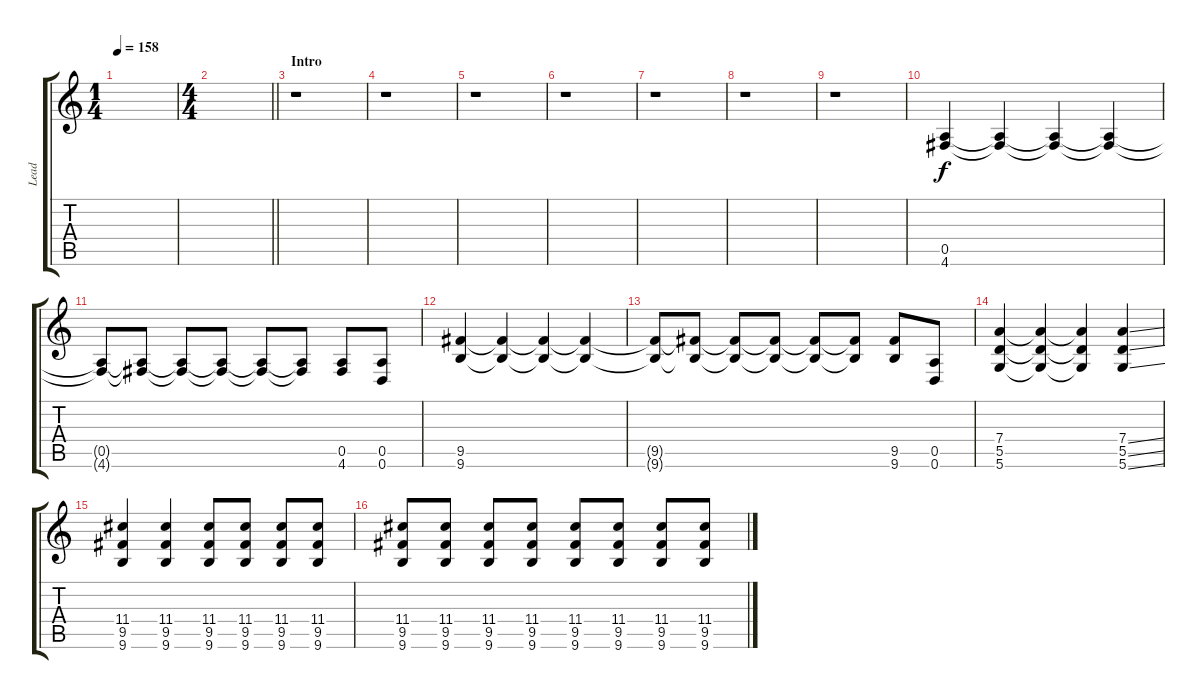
\track ("Lead" "Lead") {instrument distortionguitar}
\staff {score tabs}
\tuning (E4 B3 G3 D3 A2 D2) {hide}
\ts (1 4)
\tempo 158
\clef g2
\ks c
|
\ts (4 4)
\barLineRight lightlight
|
\section ("" "Intro")
r.1 |
r.1 |
r.1 |
r.1 |
r.1 |
r.1 |
r.1 |
(0.5 4.6).4 (0.5{t} 4.6{t}).4 (0.5{t} 4.6{t}).4 (0.5{t} 4.6{t}).4 |
(0.5{t} 4.6{t}).8 (0.5{t} 4.6{t}).8 (0.5{t} 4.6{t}).8 (0.5{t} 4.6{t}).8 (0.5{t} 4.6{t}).8 (0.5{t} 4.6{t}).8 (0.5 4.6).8 (0.5 0.6).8 |
(9.5 9.6).4 (9.5{t} 9.6{t}).4 (9.5{t} 9.6{t}).4 (9.5{t} 9.6{t}).4 |
(9.5{t} 9.6{t}).8 (9.5{t} 9.6{t}).8 (9.5{t} 9.6{t}).8 (9.5{t} 9.6{t}).8 (9.5{t} 9.6{t}).8 (9.5{t} 9.6{t}).8 (9.5 9.6).8 (0.5 0.6).8 |
(7.4 5.5 5.6).4 (7.4{t} 5.5{t} 5.6{t}).4 (7.4{t} 5.5{t} 5.6{t}).4 (7.4{ss} 5.5{ss} 5.6{ss}).4 |
(11.4 9.5 9.6).4 (11.4 9.5 9.6).4 (11.4 9.5 9.6).8 (11.4 9.5 9.6).8 (11.4 9.5 9.6).8 (11.4 9.5 9.6).8 |
(11.4 9.5 9.6).8 (11.4 9.5 9.6).8 (11.4 9.5 9.6).8 (11.4 9.5 9.6).8 (11.4 9.5 9.6).8 (11.4 9.5 9.6).8 (11.4 9.5 9.6).8 (11.4 9.5 9.6).8
